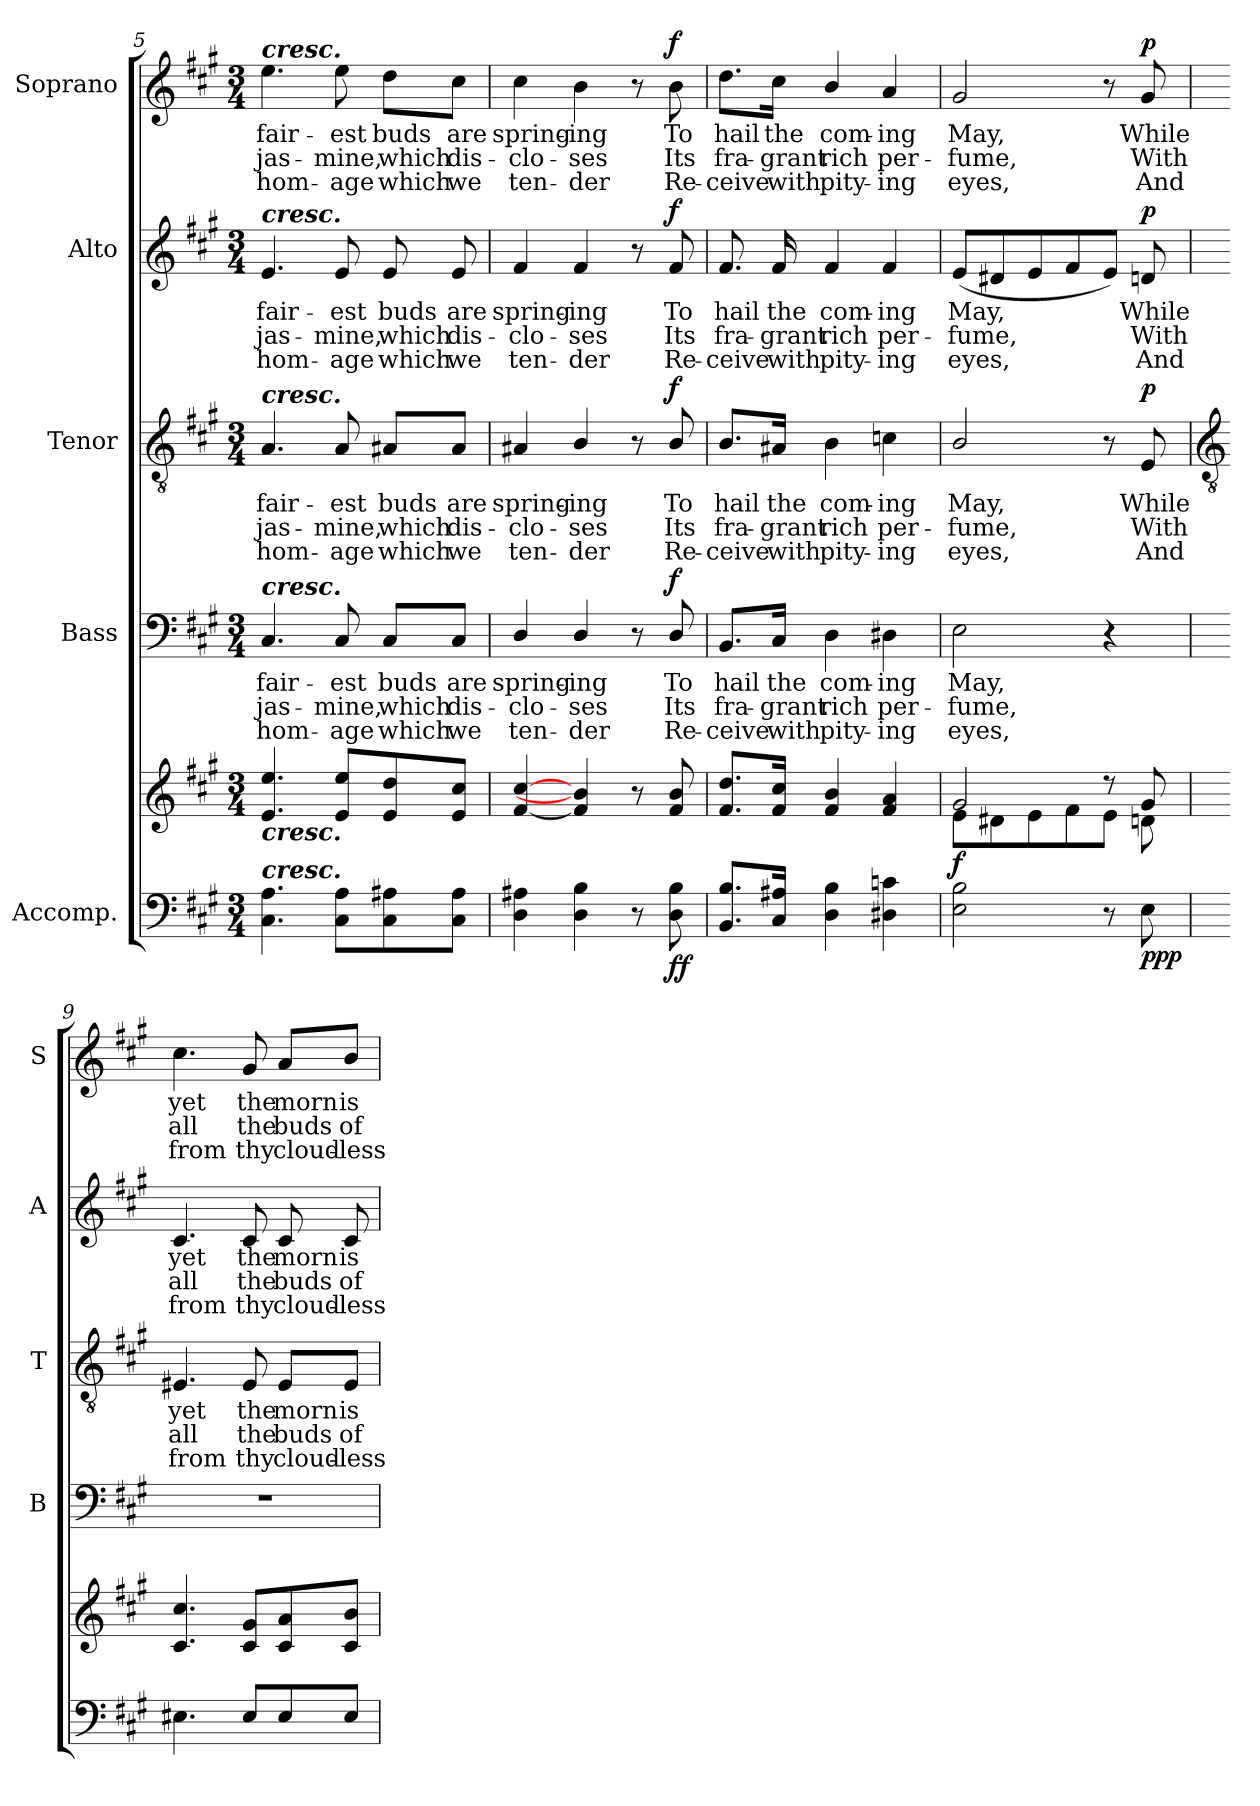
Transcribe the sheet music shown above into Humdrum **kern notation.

**kern	**kern	**dynam	**kern	**text	**text	**text	**dynam	**kern	**text	**text	**text	**dynam	**kern	**text	**text	**text	**dynam	**kern	**text	**text	**text	**dynam
*part5	*part5	*part5	*part4	*part4	*part4	*part4	*part4	*part3	*part3	*part3	*part3	*part3	*part2	*part2	*part2	*part2	*part2	*part1	*part1	*part1	*part1	*part1
*staff6	*staff5	*staff5/6	*staff4	*staff4	*staff4	*staff4	*staff4	*staff3	*staff3	*staff3	*staff3	*staff3	*staff2	*staff2	*staff2	*staff2	*staff2	*staff1	*staff1	*staff1	*staff1	*staff1
*I"Accomp.	*	*	*I"Bass	*	*	*	*	*I"Tenor	*	*	*	*	*I"Alto	*	*	*	*	*I"Soprano	*	*	*	*
*	*	*	*I'B	*	*	*	*	*I'T	*	*	*	*	*I'A	*	*	*	*	*I'S	*	*	*	*
!!LO:LB:g=z
*clefF4	*clefG2	*	*clefF4	*	*	*	*	*clefGv2	*	*	*	*	*clefG2	*	*	*	*	*clefG2	*	*	*	*
*k[f#c#g#]	*k[f#c#g#]	*	*k[f#c#g#]	*	*	*	*	*k[f#c#g#]	*	*	*	*	*k[f#c#g#]	*	*	*	*	*k[f#c#g#]	*	*	*	*
*A:	*A:	*	*A:	*	*	*	*	*A:	*	*	*	*	*A:	*	*	*	*	*A:	*	*	*	*
*M3/4	*M3/4	*	*M3/4	*	*	*	*	*M3/4	*	*	*	*	*M3/4	*	*	*	*	*M3/4	*	*	*	*
=5	=5	=5	=5	=5	=5	=5	=5	=5	=5	=5	=5	=5	=5	=5	=5	=5	=5	=5	=5	=5	=5	=5
*	*^	*	*	*	*	*	*	*	*	*	*	*	*	*	*	*	*	*	*	*	*	*
!	!	!	!	!	!	!	!	!	!	!	!	!	!	!	!	!	!	!	!LO:TX:a:Bi:t=cresc.	!	!	!	!
!	!	!	!	!	!	!	!	!	!	!	!	!	!	!LO:TX:a:Bi:t=cresc.	!	!	!	!	!	!	!	!	!
!	!	!	!	!	!	!	!	!	!LO:TX:a:Bi:t=cresc.	!	!	!	!	!	!	!	!	!	!	!	!	!	!
!	!	!	!	!LO:TX:a:Bi:t=cresc.	!	!	!	!	!	!	!	!	!	!	!	!	!	!	!	!	!	!	!
!	!LO:TX:b:Bi:t=cresc.	!	!	!	!	!	!	!	!	!	!	!	!	!	!	!	!	!	!	!	!	!	!
!LO:TX:a:Bi:t=cresc.	!	!	!	!	!	!	!	!	!	!	!	!	!	!	!	!	!	!	!	!	!	!	!
!	!	!	!	!	!LO:LY:b	!LO:LY:b	!LO:LY:b	!	!	!LO:LY:b	!LO:LY:b	!LO:LY:b	!	!	!LO:LY:b	!LO:LY:b	!LO:LY:b	!	!	!LO:LY:b	!LO:LY:b	!LO:LY:b	!
4.C# 4.A	4.e 4.ee	2ryy	.	4.C#	fair-	-jas-	-hom-	.	4.A	fair-	-jas-	-hom-	.	4.e	fair-	-jas-	-hom-	.	4.ee	fair-	-jas-	-hom-	.
!	!	!	!	!	!LO:LY:b	!LO:LY:b	!LO:LY:b	!	!	!LO:LY:b	!LO:LY:b	!LO:LY:b	!	!	!LO:LY:b	!LO:LY:b	!LO:LY:b	!	!	!LO:LY:b	!LO:LY:b	!LO:LY:b	!
8C# 8AL	8e 8eeL	.	.	8C#	-est	mine,	age	.	8A	-est	mine,	age	.	8e	-est	mine,	age	.	8ee	-est	mine,	age	.
!	!	!	!	!	!LO:LY:b	!LO:LY:b	!LO:LY:b	!	!	!LO:LY:b	!LO:LY:b	!LO:LY:b	!	!	!LO:LY:b	!LO:LY:b	!LO:LY:b	!	!	!LO:LY:b	!LO:LY:b	!LO:LY:b	!
8C# 8A#X	8e 8dd	8ryy	.	8C#/L	buds	which	which	.	8A#X/L	buds	which	which	.	8e	buds	which	which	.	8dd\L	buds	which	which	.
!	!	!	!	!	!LO:LY:b	!LO:LY:b	!LO:LY:b	!	!	!LO:LY:b	!LO:LY:b	!LO:LY:b	!	!	!LO:LY:b	!LO:LY:b	!LO:LY:b	!	!	!LO:LY:b	!LO:LY:b	!LO:LY:b	!
8C# 8A#J	8e 8cc#J	8ryy	.	8C#/J	are	dis-	-we	.	8A#/J	are	dis-	-we	.	8e	are	dis-	-we	.	8cc#\J	are	dis-	-we	.
=6	=6	=6	=6	=6	=6	=6	=6	=6	=6	=6	=6	=6	=6	=6	=6	=6	=6	=6	=6	=6	=6	=6	=6
!	!	!	!	!	!LO:LY:b	!LO:LY:b	!LO:LY:b	!	!	!LO:LY:b	!LO:LY:b	!LO:LY:b	!	!	!LO:LY:b	!LO:LY:b	!LO:LY:b	!	!	!LO:LY:b	!LO:LY:b	!LO:LY:b	!
4D 4A#X	[4f# [4cc#	2ryy	.	4D/	spring-	-clo-	-ten-	.	4A#X	spring-	-clo-	-ten-	.	4f#	spring-	-clo-	-ten-	.	4cc#	spring-	-clo-	-ten-	.
!	!	!	!	!	!LO:LY:b	!LO:LY:b	!LO:LY:b	!	!	!LO:LY:b	!LO:LY:b	!LO:LY:b	!	!	!LO:LY:b	!LO:LY:b	!LO:LY:b	!	!	!LO:LY:b	!LO:LY:b	!LO:LY:b	!
4D\ 4B\	4f#] 4b]	.	.	4D/	-ing	ses	der	.	4B/	-ing	ses	der	.	4f#	-ing	ses	der	.	4b	-ing	ses	der	.
8r	8r	8ryy	.	8r	.	.	.	.	8r	.	.	.	.	8r	.	.	.	.	8r	.	.	.	.
!	!	!	!LO:DY:b=2	!	!LO:LY:b	!LO:LY:b	!LO:LY:b	!	!	!LO:LY:b	!LO:LY:b	!LO:LY:b	!	!	!LO:LY:b	!LO:LY:b	!LO:LY:b	!	!	!LO:LY:b	!LO:LY:b	!LO:LY:b	!
!	!	!	!LO:DY:n=1:b	!	!	!	!	!LO:DY:b	!	!	!	!	!LO:DY:b	!	!	!	!	!LO:DY:b	!	!	!	!	!LO:DY:b
8D\ 8B\	8f# 8b	8ryy	f f	8D/	To	Its	Re-	f	8B/	To	Its	Re-	f	8f#	To	Its	Re-	f	8b	To	Its	Re-	f
=7	=7	=7	=7	=7	=7	=7	=7	=7	=7	=7	=7	=7	=7	=7	=7	=7	=7	=7	=7	=7	=7	=7	=7
!	!	!	!	!	!LO:LY:b	!LO:LY:b	!LO:LY:b	!	!	!LO:LY:b	!LO:LY:b	!LO:LY:b	!	!	!LO:LY:b	!LO:LY:b	!LO:LY:b	!	!	!LO:LY:b	!LO:LY:b	!LO:LY:b	!
8.BB/ 8.B/L	8.f# 8.ddL	2.ryy	.	8.BB/L	-hail	fra-	-ceive	.	8.B/L	-hail	fra-	-ceive	.	8.f#	-hail	fra-	-ceive	.	8.dd\L	-hail	fra-	-ceive	.
!	!	!	!	!	!LO:LY:b	!LO:LY:b	!LO:LY:b	!	!	!LO:LY:b	!LO:LY:b	!LO:LY:b	!	!	!LO:LY:b	!LO:LY:b	!LO:LY:b	!	!	!LO:LY:b	!LO:LY:b	!LO:LY:b	!
16C# 16A#XJ	16f# 16cc#J	.	.	16C#/Jk	the	grant	with	.	16A#X/Jk	the	grant	with	.	16f#	the	grant	with	.	16cc#\Jk	the	grant	with	.
!	!	!	!	!	!LO:LY:b	!LO:LY:b	!LO:LY:b	!	!	!LO:LY:b	!LO:LY:b	!LO:LY:b	!	!	!LO:LY:b	!LO:LY:b	!LO:LY:b	!	!	!LO:LY:b	!LO:LY:b	!LO:LY:b	!
4D\ 4B\	4f#/ 4b/	.	.	4D\	com-	-rich	pity-	.	4B\	com-	-rich	pity-	.	4f#/	com-	-rich	pity-	.	4b/	com-	-rich	pity-	.
!	!	!	!	!	!LO:LY:b	!LO:LY:b	!LO:LY:b	!	!	!LO:LY:b	!LO:LY:b	!LO:LY:b	!	!	!LO:LY:b	!LO:LY:b	!LO:LY:b	!	!	!LO:LY:b	!LO:LY:b	!LO:LY:b	!
4D#X 4cn	4f# 4a	.	.	4D#X	-ing	per-	-ing	.	4cn	-ing	per-	-ing	.	4f#	-ing	per-	-ing	.	4a	-ing	per-	-ing	.
=8	=8	=8	=8	=8	=8	=8	=8	=8	=8	=8	=8	=8	=8	=8	=8	=8	=8	=8	=8	=8	=8	=8	=8
!	!	!	!LO:DY:b	!	!LO:LY:b	!LO:LY:b	!LO:LY:b	!	!	!LO:LY:b	!LO:LY:b	!LO:LY:b	!	!	!LO:LY:b	!LO:LY:b	!LO:LY:b	!	!	!LO:LY:b	!LO:LY:b	!LO:LY:b	!
2E\ 2B\	2g#	8e\L	f	2E\	May,	fume,	eyes,	.	2B/	May,	fume,	eyes,	.	(<8eL	May,	fume,	eyes,	.	2g#	May,	fume,	eyes,	.
.	.	8d#X\	.	.	.	.	.	.	.	.	.	.	.	8d#X	.	.	.	.	.	.	.	.	.
.	.	8e\	.	.	.	.	.	.	.	.	.	.	.	8e	.	.	.	.	.	.	.	.	.
.	.	8f#\	.	.	.	.	.	.	.	.	.	.	.	8f#	.	.	.	.	.	.	.	.	.
8r	8r	8e\J	.	4r	.	.	.	.	8r	.	.	.	.	8eJ)	.	.	.	.	8r	.	.	.	.
!	!	!	!LO:DY:b=2	!	!	!	!	!	!	!LO:LY:b	!LO:LY:b	!LO:LY:b	!	!	!LO:LY:b	!LO:LY:b	!LO:LY:b	!	!	!LO:LY:b	!LO:LY:b	!LO:LY:b	!
!	!	!	!LO:DY:n=1:b	!	!	!	!	!	!	!	!	!	!	!	!	!	!	!	!	!	!	!	!
!	!	!	!LO:DY:n=2:b	!	!	!	!	!	!	!	!	!	!LO:DY:b	!	!	!	!	!LO:DY:b	!	!	!	!	!LO:DY:b
8E	8g#	8dn\	p p p	.	.	.	.	.	8E	While	With	And	p	8dn	While	With	And	p	8g#	While	With	And	p
*	*v	*v	*	*	*	*	*	*	*	*	*	*	*	*	*	*	*	*	*	*	*	*	*
!!LO:LB:g=z
=9	=9	=9	=9	=9	=9	=9	=9	=9	=9	=9	=9	=9	=9	=9	=9	=9	=9	=9	=9	=9	=9	=9
*	*	*	*	*	*	*	*	*clefGv2	*	*	*	*	*	*	*	*	*	*	*	*	*	*
*	*^	*	*	*	*	*	*	*	*	*	*	*	*	*	*	*	*	*	*	*	*	*
!	!	!	!	!LO:N:vis=1	!	!	!	!	!	!LO:LY:b	!LO:LY:b	!LO:LY:b	!	!	!LO:LY:b	!LO:LY:b	!LO:LY:b	!	!	!LO:LY:b	!LO:LY:b	!LO:LY:b	!
*	*v	*v	*	*	*	*	*	*	*	*	*	*	*	*	*	*	*	*	*	*	*	*	*
4.E#X	4.c# 4.cc#	.	2.r	.	.	.	.	4.E#X	yet	all	from	.	4.c#	yet	all	from	.	4.cc#	yet	all	from	.
!	!	!	!	!	!	!	!	!	!LO:LY:b	!LO:LY:b	!LO:LY:b	!	!	!LO:LY:b	!LO:LY:b	!LO:LY:b	!	!	!LO:LY:b	!LO:LY:b	!LO:LY:b	!
8E#L	8c# 8g#L	.	.	.	.	.	.	8E#	the	the	thy	.	8c#	the	the	thy	.	8g#	the	the	thy	.
!	!	!	!	!	!	!	!	!	!LO:LY:b	!LO:LY:b	!LO:LY:b	!	!	!LO:LY:b	!LO:LY:b	!LO:LY:b	!	!	!LO:LY:b	!LO:LY:b	!LO:LY:b	!
8E#	8c# 8a	.	.	.	.	.	.	8E#/L	morn	buds	cloud-	.	8c#	morn	buds	cloud-	.	8a/L	morn	buds	cloud-	.
!	!	!	!	!	!	!	!	!	!LO:LY:b	!LO:LY:b	!LO:LY:b	!	!	!LO:LY:b	!LO:LY:b	!LO:LY:b	!	!	!LO:LY:b	!LO:LY:b	!LO:LY:b	!
8E#/J	8c#/ 8b/J	.	.	.	.	.	.	8E#/J	-is	of	less	.	8c#/	-is	of	less	.	8b/J	-is	of	less	.
=	=	=	=	=	=	=	=	=	=	=	=	=	=	=	=	=	=	=	=	=	=	=
*-	*-	*-	*-	*-	*-	*-	*-	*-	*-	*-	*-	*-	*-	*-	*-	*-	*-	*-	*-	*-	*-	*-
